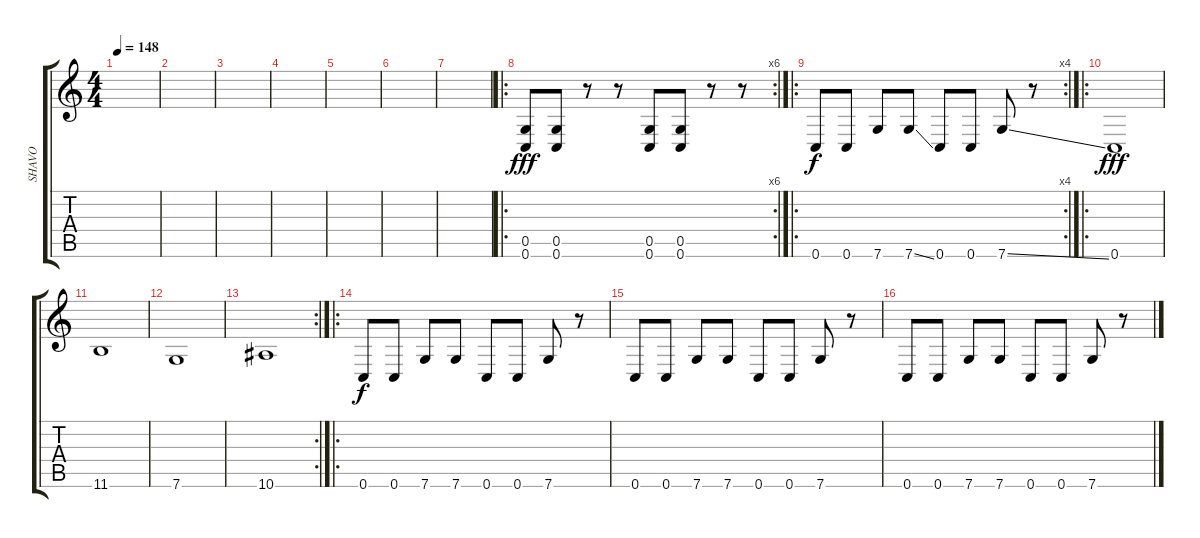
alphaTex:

\track ("SHAVO" "SHAVO") {instrument electricbassfinger}
\staff {score tabs}
\tuning (D4 A3 F3 C3 G2 C2) {hide}
\ts (4 4)
\tempo 148
\clef g2
\ks c
|
|
|
|
|
|
|
\ro
\rc 6
(0.5 0.6).8{dy fff} (0.5 0.6).8 r.8 r.8 (0.5 0.6).8 (0.5 0.6).8 r.8 r.8 |
\ro
\rc 4
0.6.8{dy f} 0.6.8 7.6.8 7.6{ss}.8 0.6.8 0.6.8 7.6{ss}.8 r.8 |
\ro
0.6.1{dy fff} |
11.6.1 |
7.6.1 |
\rc 2
10.6.1 |
\ro
0.6.8{dy f} 0.6.8 7.6.8 7.6.8 0.6.8 0.6.8 7.6.8 r.8 |
0.6.8 0.6.8 7.6.8 7.6.8 0.6.8 0.6.8 7.6.8 r.8 |
0.6.8 0.6.8 7.6.8 7.6.8 0.6.8 0.6.8 7.6.8 r.8
